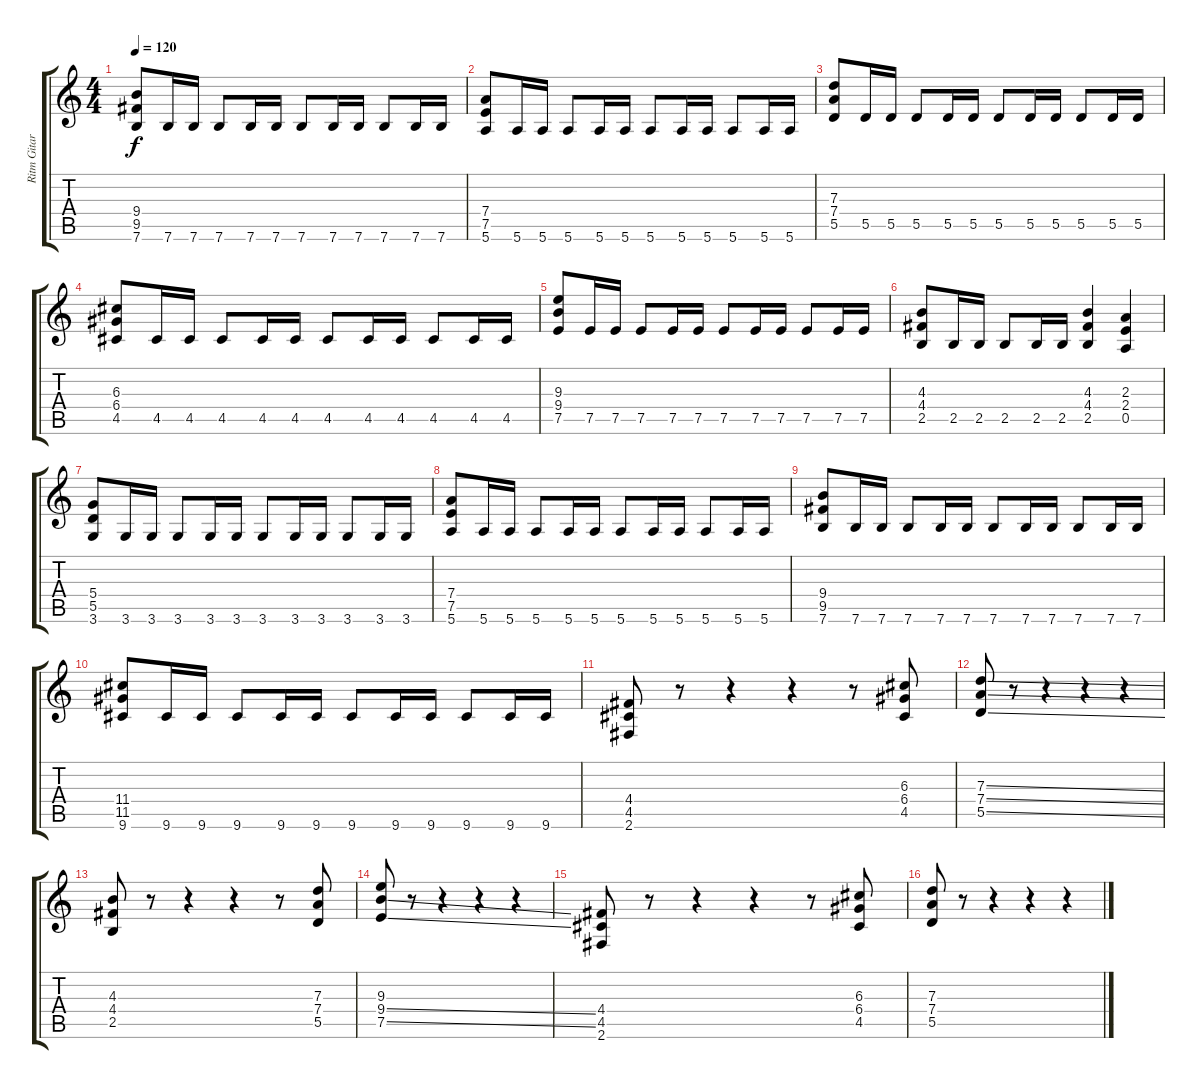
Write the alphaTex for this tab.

\track ("Ritm Gitar" "Ritm Gitar") {instrument overdrivenguitar}
\staff {score tabs}
\tuning (E4 B3 G3 D3 A2 E2) {hide}
\ts (4 4)
\tempo 120
\clef g2
\ks c
(9.4 9.5 7.6).8{dy f} 7.6.16 7.6.16 7.6.8 7.6.16 7.6.16 7.6.8 7.6.16 7.6.16 7.6.8 7.6.16 7.6.16 |
(7.4 7.5 5.6).8 5.6.16 5.6.16 5.6.8 5.6.16 5.6.16 5.6.8 5.6.16 5.6.16 5.6.8 5.6.16 5.6.16 |
(7.3 7.4 5.5).8 5.5.16 5.5.16 5.5.8 5.5.16 5.5.16 5.5.8 5.5.16 5.5.16 5.5.8 5.5.16 5.5.16 |
(6.3 6.4 4.5).8 4.5.16 4.5.16 4.5.8 4.5.16 4.5.16 4.5.8 4.5.16 4.5.16 4.5.8 4.5.16 4.5.16 |
(9.3 9.4 7.5).8 7.5.16 7.5.16 7.5.8 7.5.16 7.5.16 7.5.8 7.5.16 7.5.16 7.5.8 7.5.16 7.5.16 |
(4.3 4.4 2.5).8 2.5.16 2.5.16 2.5.8 2.5.16 2.5.16 (4.3 4.4 2.5).4 (2.3 2.4 0.5).4 |
(5.4 5.5 3.6).8 3.6.16 3.6.16 3.6.8 3.6.16 3.6.16 3.6.8 3.6.16 3.6.16 3.6.8 3.6.16 3.6.16 |
(7.4 7.5 5.6).8 5.6.16 5.6.16 5.6.8 5.6.16 5.6.16 5.6.8 5.6.16 5.6.16 5.6.8 5.6.16 5.6.16 |
(9.4 9.5 7.6).8 7.6.16 7.6.16 7.6.8 7.6.16 7.6.16 7.6.8 7.6.16 7.6.16 7.6.8 7.6.16 7.6.16 |
(11.4 11.5 9.6).8 9.6.16 9.6.16 9.6.8 9.6.16 9.6.16 9.6.8 9.6.16 9.6.16 9.6.8 9.6.16 9.6.16 |
(4.4 4.5 2.6).8 r.8 r.4 r.4 r.8 (6.3 6.4 4.5).8 |
(7.3{ss} 7.4{ss} 5.5{ss}).8 r.8 r.4 r.4 r.4 |
(4.3 4.4 2.5).8 r.8 r.4 r.4 r.8 (7.3 7.4 5.5).8 |
(9.3 9.4{ss} 7.5{ss}).8 r.8 r.4 r.4 r.4 |
(4.4 4.5 2.6).8 r.8 r.4 r.4 r.8 (6.3 6.4 4.5).8 |
(7.3{ss} 7.4{ss} 5.5{ss}).8 r.8 r.4 r.4 r.4
